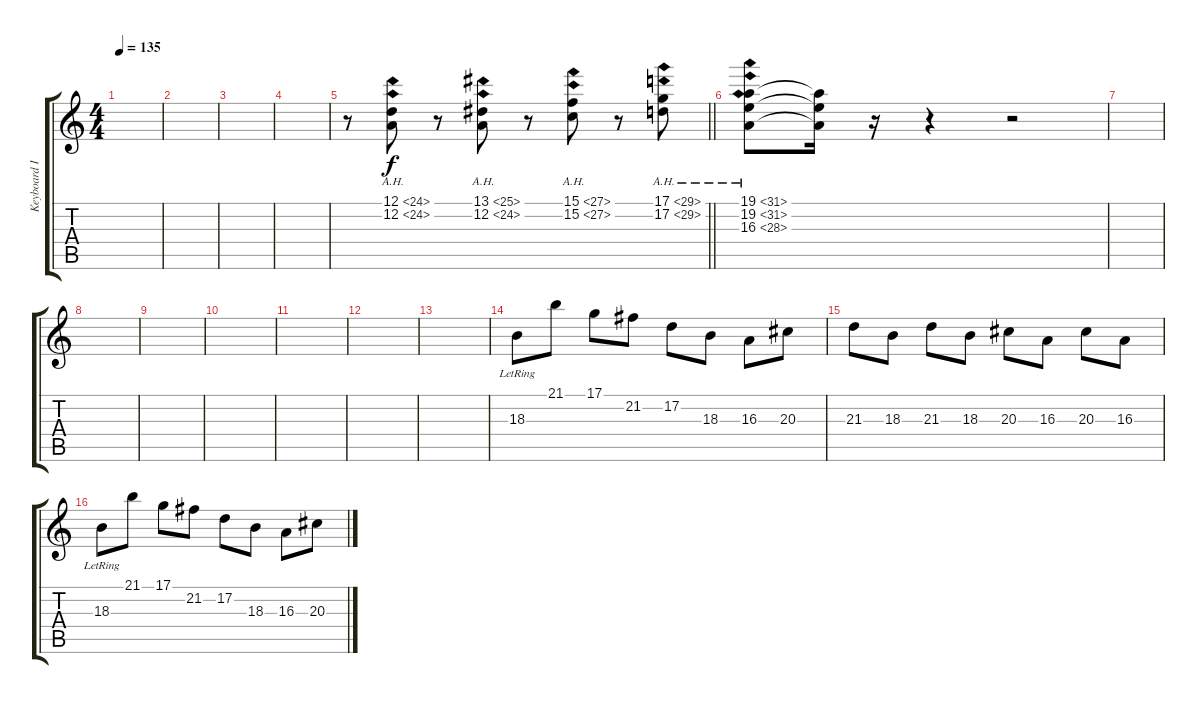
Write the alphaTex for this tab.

\track ("Keyboard I" "Keyboard I") {instrument harpsichord}
\staff {score tabs}
\tuning (D4 A3 F3 C3 G2 C2) {hide}
\ts (4 4)
\tempo 135
\clef g2
\ks c
|
|
|
|
\barLineRight lightlight
r.8{volume 15 instrument stringensemble1} (12.1{ah 12} 12.2{ah 12}).8 r.8 (13.1{ah 12} 12.2{ah 12}).8 r.8 (15.1{ah 12} 15.2{ah 12}).8 r.8 (17.1{ah 12} 17.2{ah 12}).8 |
(19.1{ah 12} 19.2{ah 12} 16.3{ah 12}).8 (19.1{t} 19.2{t} 16.3{t}).16 r.16 r.4 r.2 |
|
|
|
|
|
|
|
18.3{lr}.8{instrument pad1newage} 21.1.8 17.1.8 21.2.8 17.2.8 18.3.8 16.3.8 20.3.8 |
21.3.8 18.3.8 21.3.8 18.3.8 20.3.8 16.3.8 20.3.8 16.3.8 |
18.3{lr}.8 21.1.8 17.1.8 21.2.8 17.2.8 18.3.8 16.3.8 20.3.8
